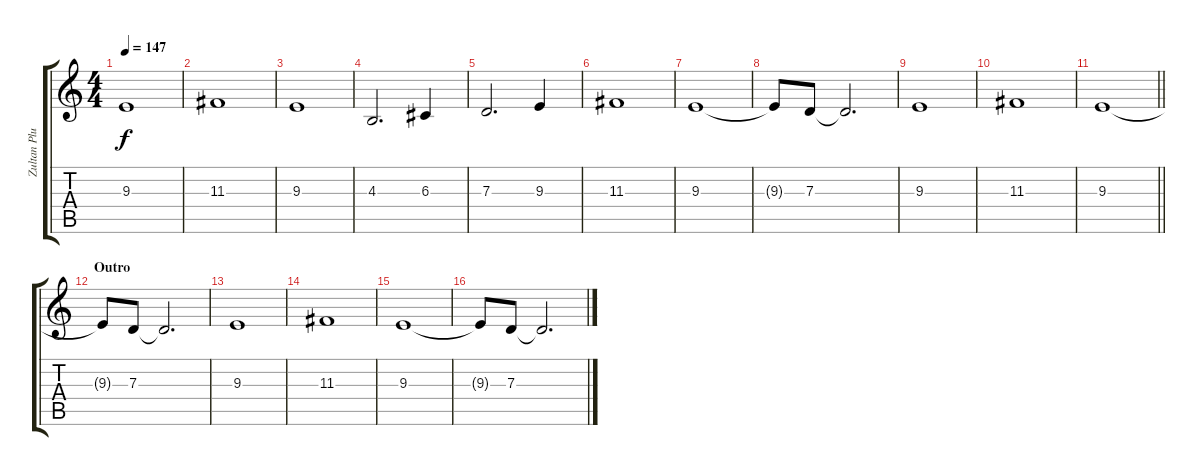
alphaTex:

\track ("Zultan Pluto (Keyboard)" "Zultan Plu") {instrument stringensemble1}
\staff {score tabs}
\tuning (E4 B3 G3 D3 A2 E2) {hide}
\ts (4 4)
\tempo 147
\clef g2
\ks c
9.3.1{dy f} |
11.3.1 |
9.3.1 |
4.3.2{d} 6.3.4 |
7.3.2{d} 9.3.4 |
11.3.1 |
9.3.1 |
9.3{t}.8 7.3.8 7.3{t}.2{d} |
9.3.1 |
11.3.1 |
\barLineRight lightlight
9.3.1 |
\section ("" "Outro")
9.3{t}.8 7.3.8 7.3{t}.2{d} |
9.3.1 |
11.3.1 |
9.3.1 |
9.3{t}.8 7.3.8 7.3{t}.2{d}
